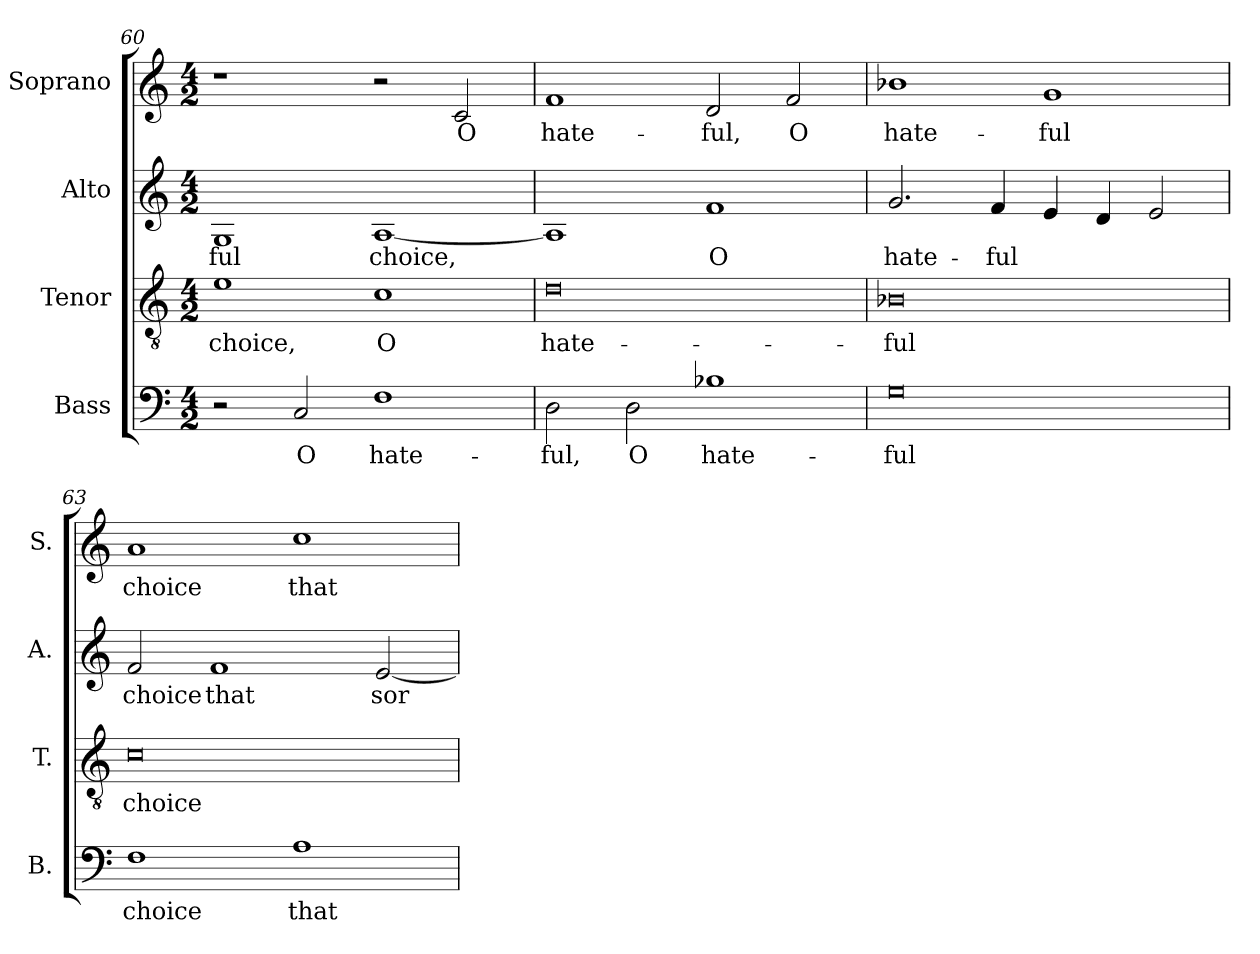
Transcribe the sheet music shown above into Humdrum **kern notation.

**kern	**text	**kern	**text	**kern	**text	**kern	**text
*part4	*part4	*part3	*part3	*part2	*part2	*part1	*part1
*staff4	*staff4	*staff3	*staff3	*staff2	*staff2	*staff1	*staff1
*I"Bass	*	*I"Tenor	*	*I"Alto	*	*I"Soprano	*
*I'B.	*	*I'T.	*	*I'A.	*	*I'S.	*
*clefF4	*	*clefGv2	*	*clefG2	*	*clefG2	*
*	*	*ITrd7c12	*	*	*	*	*
*k[]	*	*k[]	*	*k[]	*	*k[]	*
*C:	*	*C:	*	*C:	*	*C:	*
*M4/2	*	*M4/2	*	*M4/2	*	*M4/2	*
=60	=60	=60	=60	=60	=60	=60	=60
!	!	!	!LO:LY:b:color=#000000	!	!	!	!
!	!	!	!	!	!LO:LY:b:color=#000000	!	!
2r	.	1Ei	choice,	1Gi	-ful	1r	.
!	!LO:LY:b:color=#000000	!	!	!	!	!	!
2Ci/	O	.	.	.	.	.	.
!	!LO:LY:b:color=#000000	!	!	!	!	!	!
!	!	!	!LO:LY:b:color=#000000	!	!	!	!
!	!	!	!	!	!LO:LY:b:color=#000000	!	!
1Fi	hate-	1Ci	O	[1Ai	choice,	2r	.
!	!	!	!	!	!	!	!LO:LY:b:color=#000000
.	.	.	.	.	.	2ci/	O
=61	=61	=61	=61	=61	=61	=61	=61
!	!LO:LY:b:color=#000000	!	!	!	!	!	!
!	!	!	!LO:LY:b:color=#000000	!	!	!	!
!	!	!	!	!	!	!	!LO:LY:b:color=#000000
2Di\	-ful,	0Di	hate-	1Ai]	.	1fi	hate-
!	!LO:LY:b:color=#000000	!	!	!	!	!	!
2Di\	O	.	.	.	.	.	.
!	!LO:LY:b:color=#000000	!	!	!	!	!	!
!	!	!	!	!	!LO:LY:b:color=#000000	!	!
!	!	!	!	!	!	!	!LO:LY:b:color=#000000
1B-Xi	hate-	.	.	1fi	O	2di/	-ful,
!	!	!	!	!	!	!	!LO:LY:b:color=#000000
.	.	.	.	.	.	2fi/	O
=62	=62	=62	=62	=62	=62	=62	=62
!	!LO:LY:b:color=#000000	!	!	!	!	!	!
!	!	!	!LO:LY:b:color=#000000	!	!	!	!
!	!	!	!	!	!LO:LY:b:color=#000000	!	!
!	!	!	!	!	!	!	!LO:LY:b:color=#000000
0Gi	-ful	0BB-Xi	-ful	2.gi/	hate-	1b-Xi	hate-
!	!	!	!	!	!LO:LY:b:color=#000000	!	!
.	.	.	.	4fi/	-ful	.	.
!	!	!	!	!	!	!	!LO:LY:b:color=#000000
.	.	.	.	4ei/	.	1gi	-ful
.	.	.	.	4di/	.	.	.
.	.	.	.	2ei/	.	.	.
=63	=63	=63	=63	=63	=63	=63	=63
!	!LO:LY:b:color=#000000	!	!	!	!	!	!
!	!	!	!LO:LY:b:color=#000000	!	!	!	!
!	!	!	!	!	!LO:LY:b:color=#000000	!	!
!	!	!	!	!	!	!	!LO:LY:b:color=#000000
1Fi	choice	0Ci	choice	2fi/	choice	1ai	choice
!	!	!	!	!	!LO:LY:b:color=#000000	!	!
.	.	.	.	1fi	that	.	.
!	!LO:LY:b:color=#000000	!	!	!	!	!	!
!	!	!	!	!	!	!	!LO:LY:b:color=#000000
1Ai	that	.	.	.	.	1cci	that
!	!	!	!	!	!LO:LY:b:color=#000000	!	!
.	.	.	.	[2ei/	sor-	.	.
=	=	=	=	=	=	=	=
*-	*-	*-	*-	*-	*-	*-	*-
